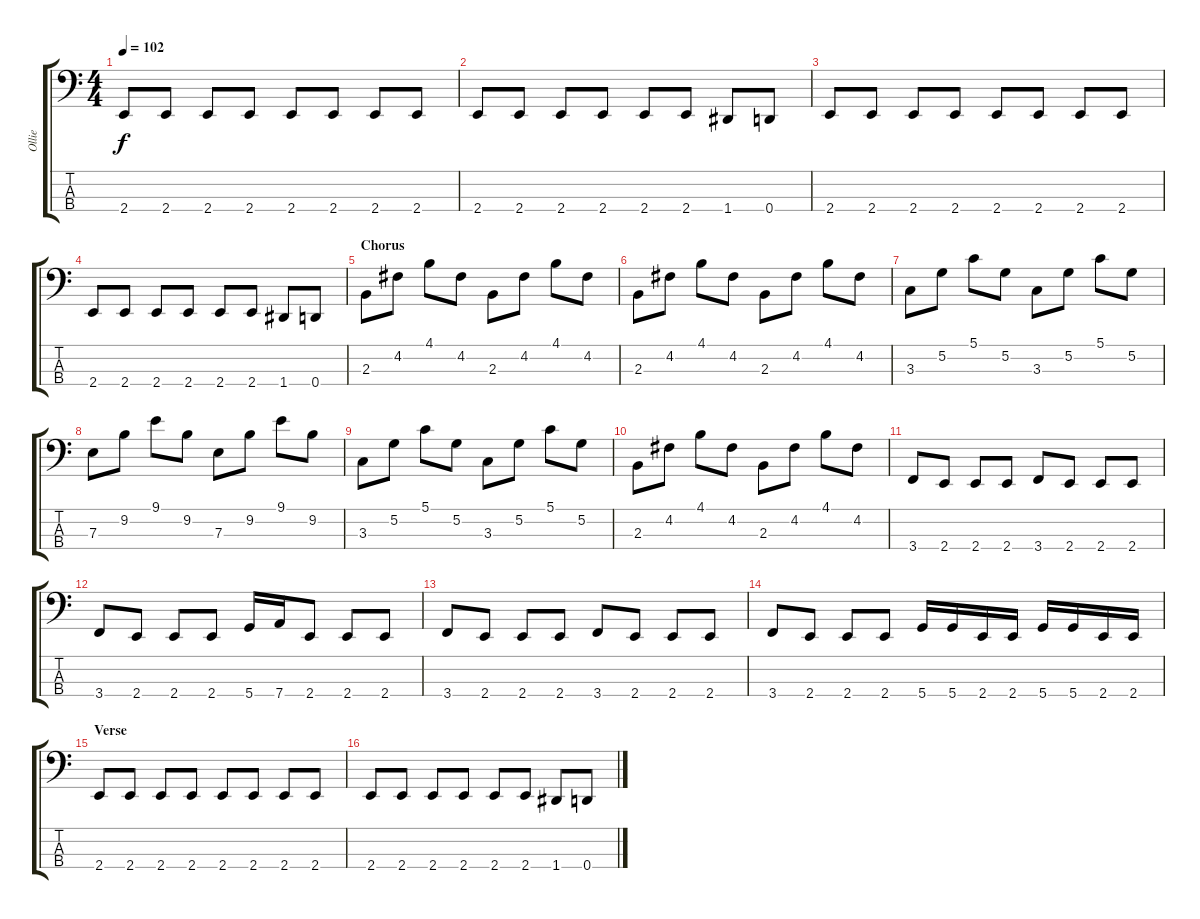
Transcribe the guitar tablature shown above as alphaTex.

\track ("Ollie" "Ollie") {instrument electricbasspick}
\staff {score tabs}
\tuning (G2 D2 A1 D1) {hide}
\ts (4 4)
\tempo 102
\clef f4
\ks c
2.4.8{dy f} 2.4.8 2.4.8 2.4.8 2.4.8 2.4.8 2.4.8 2.4.8 |
2.4.8 2.4.8 2.4.8 2.4.8 2.4.8 2.4.8 1.4.8 0.4.8 |
2.4.8 2.4.8 2.4.8 2.4.8 2.4.8 2.4.8 2.4.8 2.4.8 |
2.4.8 2.4.8 2.4.8 2.4.8 2.4.8 2.4.8 1.4.8 0.4.8 |
\section ("" "Chorus")
2.3.8 4.2.8 4.1.8 4.2.8 2.3.8 4.2.8 4.1.8 4.2.8 |
2.3.8 4.2.8 4.1.8 4.2.8 2.3.8 4.2.8 4.1.8 4.2.8 |
3.3.8 5.2.8 5.1.8 5.2.8 3.3.8 5.2.8 5.1.8 5.2.8 |
7.3.8 9.2.8 9.1.8 9.2.8 7.3.8 9.2.8 9.1.8 9.2.8 |
3.3.8 5.2.8 5.1.8 5.2.8 3.3.8 5.2.8 5.1.8 5.2.8 |
2.3.8 4.2.8 4.1.8 4.2.8 2.3.8 4.2.8 4.1.8 4.2.8 |
3.4.8 2.4.8 2.4.8 2.4.8 3.4.8 2.4.8 2.4.8 2.4.8 |
3.4.8 2.4.8 2.4.8 2.4.8 5.4.16 7.4.16 2.4.8 2.4.8 2.4.8 |
3.4.8 2.4.8 2.4.8 2.4.8 3.4.8 2.4.8 2.4.8 2.4.8 |
3.4.8 2.4.8 2.4.8 2.4.8 5.4.16 5.4.16 2.4.16 2.4.16 5.4.16 5.4.16 2.4.16 2.4.16 |
\section ("" "Verse")
2.4.8 2.4.8 2.4.8 2.4.8 2.4.8 2.4.8 2.4.8 2.4.8 |
2.4.8 2.4.8 2.4.8 2.4.8 2.4.8 2.4.8 1.4.8 0.4.8
